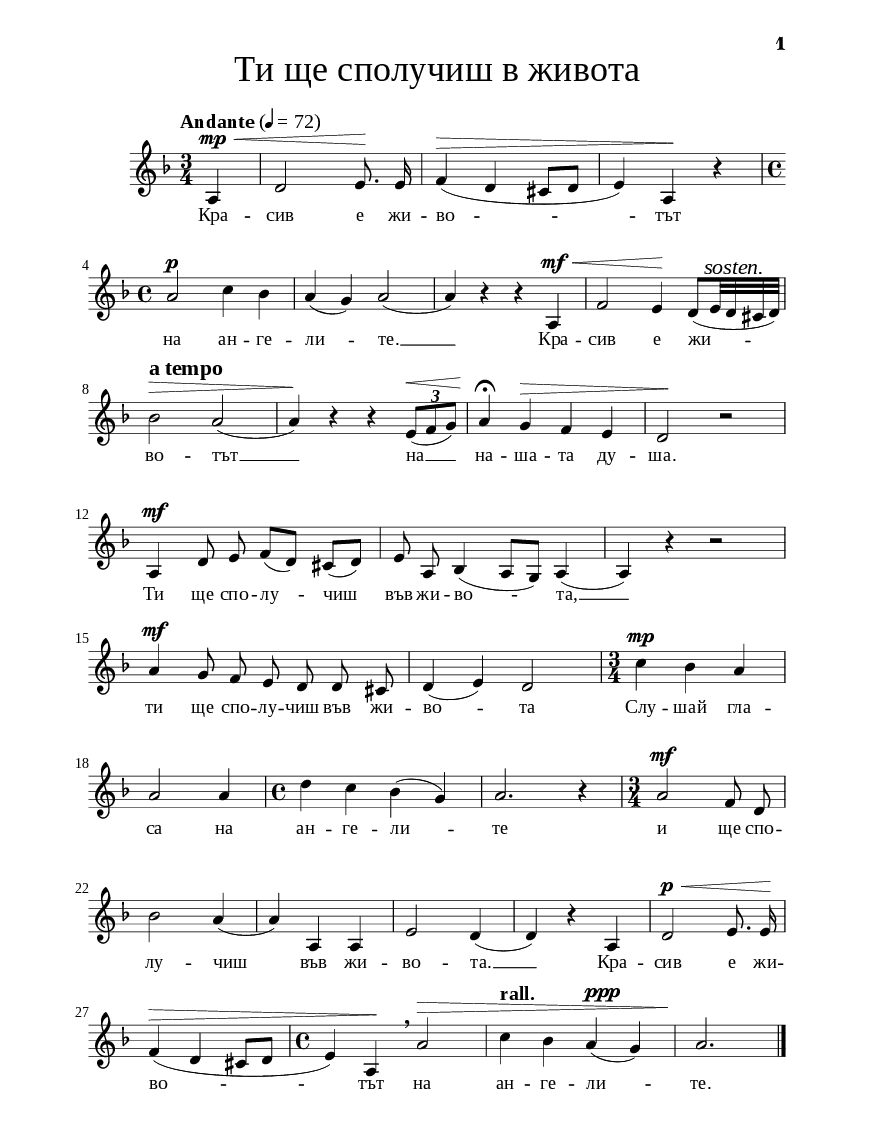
\version "2.24.4"

% include paper part and global functions
\include "include/globals.ily"

\bookpart {
  \label #'ref214
  \tocItem \markup "Ти ще сполучиш в живота"
  \include "include/bookpart-paper.ily"
  \score {
    \include "include/score-layout.ily"
    \new Voice \absolute {
      \clef treble
      \key d \minor
      \time 3/4
      \tempoFunc "Andante" 4 "72"
      \autoBeamOff
      \partial 4

      a4^\mp^\< | d'2 e'8. \! e'16 | f'4^\> ( d'4 cis'8[d'8] |  e'4 ) a4 \! r4 | \break

      \time 4/4  a'2^ \p c''4 bes'4 | a'4 ( g'4 ) a'2 ( | a'4 ) r4 r4 a4^\mf ^\< | f'2 e'4 \! d'8 ^\markup { \huge \italic "   sosten."} [( e'32 d'32 cis'32 d'32 )] | \break

      \once \override Hairpin.shorten-pair = #'(0 . -3) bes'2^\> ^\markup { \huge \bold "a tempo" } a'2 ( | a'4 ) \! r4 r4 \override TupletNumber.text = \markup { \bold "3"} \times 2/3  { e'8^\< [( f'8 g'8 )] } | a'4 \! \fermata
      \once \override Hairpin.to-barline = ##f
      g'4^\> f'4 e'4 |   d'2 \! r2 | \break

      a4^\mf d'8 e'8 f'8 [( d'8 )]  cis'8 [( d'8 )] | e'8 a8 bes4 ( a8 [g8] ) a4 ( | a4 ) r4 r2 | \break

      a'4^\mf g'8 f'8 e'8 d'8 d'8 cis'8 | d'4 ( e'4 ) d'2 | \time 3/4  | c''4^\mp bes'4 a'4 | \break

      a'2 a'4 | \time 4/4  d''4 c''4 bes'4 ( g'4 ) | a'2. r4 | \time 3/4 | a'2^\mf f'8 d'8 |\break

      bes'2 a'4 ( | a'4 ) a4 a4 |   e'2 d'4 ( | d'4 ) r4 a4 |

      d'2^\p^\< e'8. e'16 \! | \break


      f'4^\> ( d'4 cis'8 [d'8] | \time 4/4  e'4 ) a4 \! \breathe

      a'2  ^\> | \tempo"rall." c''4 bes'4 a'4^\markup { \dynamic "ppp"} ( g'4 ) | a'2. \! \bar "|."

    }
    \addlyrics {

      Кра -- сив е жи -- во -- тът на ан -- ге -- ли -- те. __
      Кра -- сив е жи -- во -- тът __ на __ на -- ша -- та ду -- ша.
      Ти ще спо -- лу -- чиш във жи -- во -- та, __
      ти ще спо -- лу -- чиш във жи -- во -- та
      Слу -- шай гла -- са на ан -- ге -- ли -- те
      и ще спо -- лу -- чиш във жи -- во -- та. __
      Кра -- сив е жи -- во -- тът на ан -- ге -- ли -- те.

    }

    \header {
      title = \titleFunc #'ref_desc_20 "Ти ще сполучиш в живота" "Ti šte spolučiš v Života"
    }

    \midi{}

  } % score



} % bookpart

% Più mosso
%
